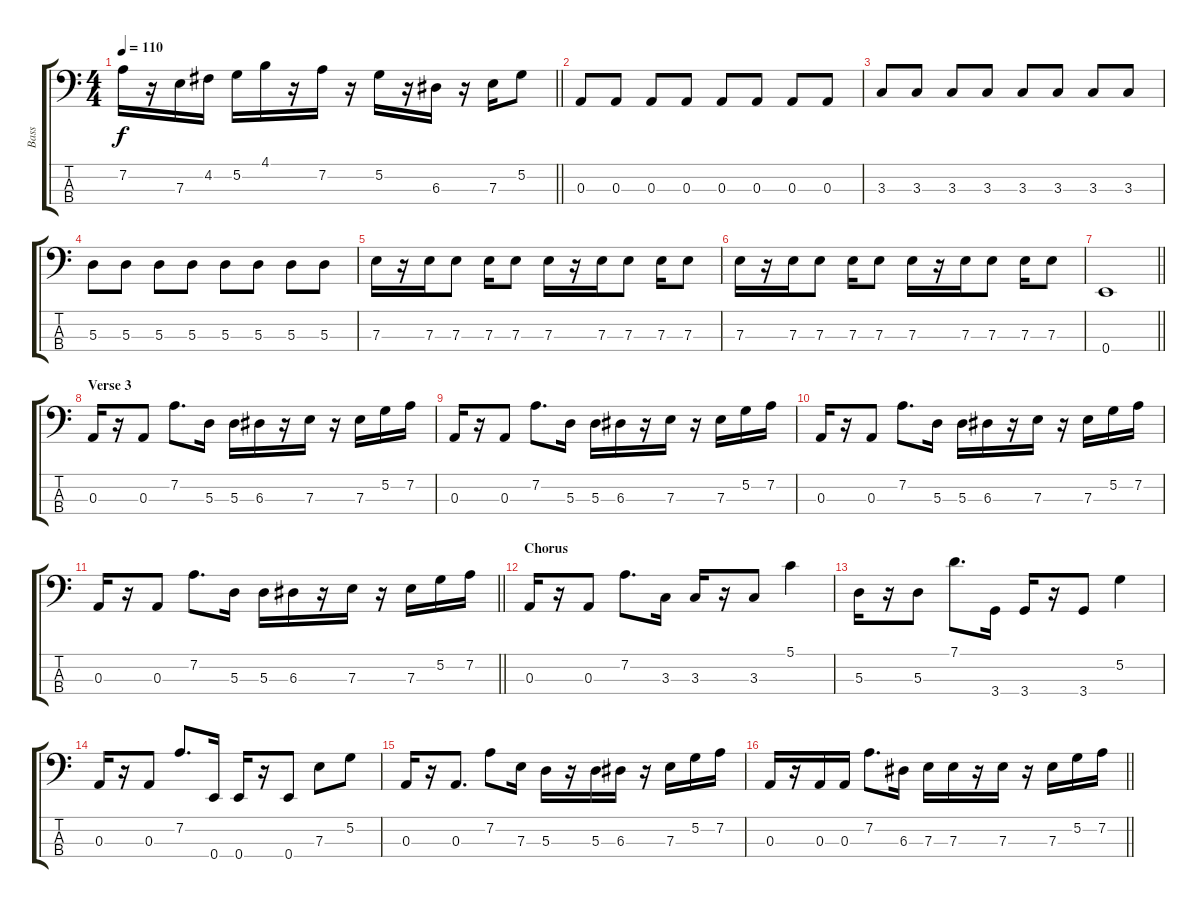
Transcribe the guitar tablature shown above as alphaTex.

\track ("Bass" "Bass") {instrument electricbassfinger}
\staff {score tabs}
\tuning (G2 D2 A1 E1) {hide}
\ts (4 4)
\tempo 110
\clef f4
\barLineRight lightlight
\ks c
7.2.16{dy f} r.16 7.3.16 4.2.16 5.2.16 4.1.16 r.16 7.2.16 r.16 5.2.16 r.16 6.3.16 r.16 7.3.16 5.2.8 |
0.3.8 0.3.8 0.3.8 0.3.8 0.3.8 0.3.8 0.3.8 0.3.8 |
3.3.8 3.3.8 3.3.8 3.3.8 3.3.8 3.3.8 3.3.8 3.3.8 |
5.3.8 5.3.8 5.3.8 5.3.8 5.3.8 5.3.8 5.3.8 5.3.8 |
7.3.16 r.16 7.3.16 7.3.8 7.3.16 7.3.8 7.3.16 r.16 7.3.16 7.3.8 7.3.16 7.3.8 |
7.3.16 r.16 7.3.16 7.3.8 7.3.16 7.3.8 7.3.16 r.16 7.3.16 7.3.8 7.3.16 7.3.8 |
\barLineRight lightlight
0.4.1 |
\section ("" "Verse 3")
0.3.16 r.16 0.3.8 7.2.8{d} 5.3.16 5.3.16 6.3.16 r.16 7.3.16 r.16 7.3.16 5.2.16 7.2.16 |
0.3.16 r.16 0.3.8 7.2.8{d} 5.3.16 5.3.16 6.3.16 r.16 7.3.16 r.16 7.3.16 5.2.16 7.2.16 |
0.3.16 r.16 0.3.8 7.2.8{d} 5.3.16 5.3.16 6.3.16 r.16 7.3.16 r.16 7.3.16 5.2.16 7.2.16 |
\barLineRight lightlight
0.3.16 r.16 0.3.8 7.2.8{d} 5.3.16 5.3.16 6.3.16 r.16 7.3.16 r.16 7.3.16 5.2.16 7.2.16 |
\section ("" "Chorus")
0.3.16 r.16 0.3.8 7.2.8{d} 3.3.16 3.3.16 r.16 3.3.8 5.1.4 |
5.3.16 r.16 5.3.8 7.1.8{d} 3.4.16 3.4.16 r.16 3.4.8 5.2.4 |
0.3.16 r.16 0.3.8 7.2.8{d} 0.4.16 0.4.16 r.16 0.4.8 7.3.8 5.2.8 |
0.3.16 r.16 0.3.8{d} 7.2.8 7.3.16 5.3.16 r.16 5.3.16 6.3.16 r.16 7.3.16 5.2.16 7.2.16 |
\barLineRight lightlight
0.3.16 r.16 0.3.16 0.3.16 7.2.8{d} 6.3.16 7.3.16 7.3.16 r.16 7.3.16 r.16 7.3.16 5.2.16 7.2.16
